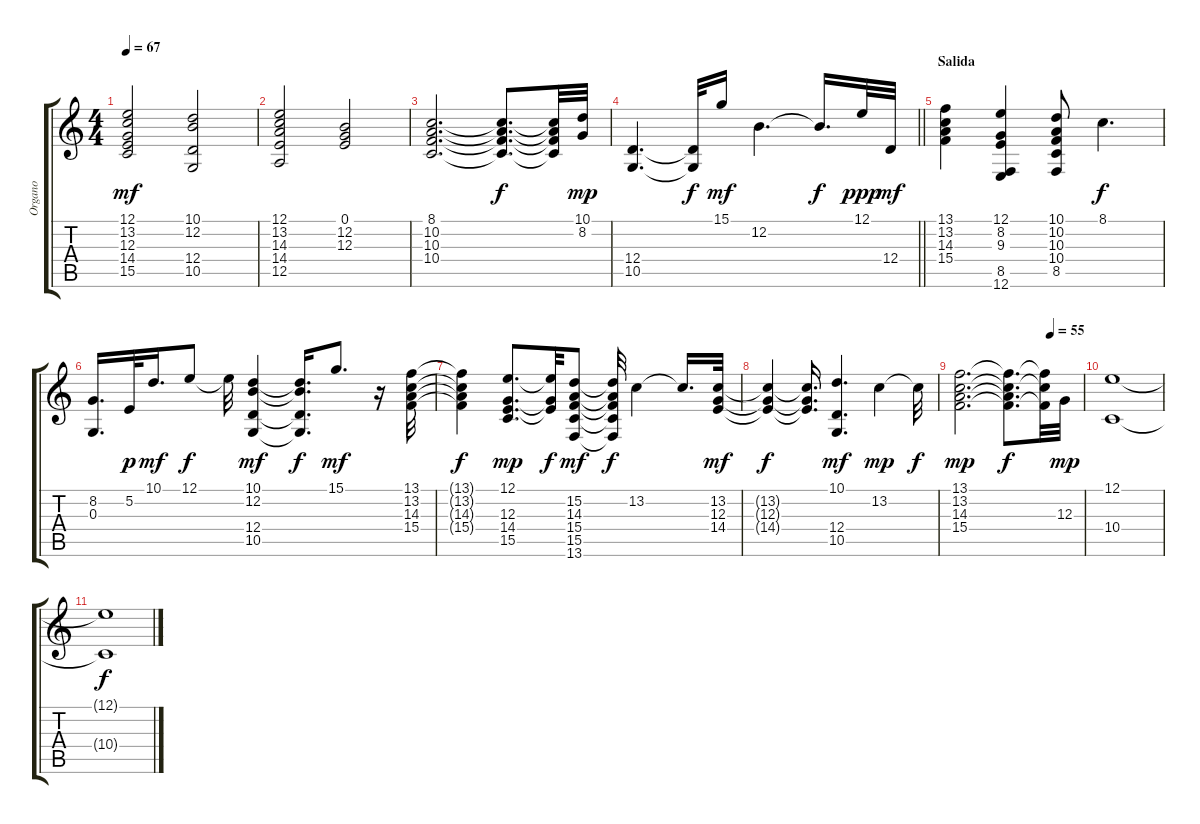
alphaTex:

\track ("Organo" "Organo") {instrument drawbarorgan}
\staff {score tabs}
\tuning (E4 B3 G3 D3 A2 E2) {hide}
\ts (4 4)
\tempo 67
\clef g2
\ks c
(12.1 13.2 12.3 14.4 15.5).2{dy mf} (10.1 12.2 12.4 10.5).2 |
(12.1 13.2 14.3 14.4 12.5).2 (0.1 12.2 12.3).2 |
(8.1 10.2 10.3 10.4).2{d} (8.1{t} 10.2{t} 10.3{t} 10.4{t}).8{d dy f} (8.1{t} 10.2{t} 10.3{t} 10.4{t}).32 (10.1 8.2).32{dy mp} |
\barLineRight lightlight
(12.4 10.5).4{d} (12.4{t} 10.5{t}).32{dy f} 15.1.16{dy mf} 12.2.4{d} 12.2{t}.16{d dy f} 12.1.32{dy ppp} 12.4.32{dy mf} |
\section ("" "Salida")
(13.1 13.2 14.3 15.4).4 (12.1 8.2 9.3 8.5 12.6).4 (10.1 10.2 10.3 10.4 8.5).8 8.1.4{d dy f} |
(8.2 0.3).16{d} 5.2.32{dy p} 10.1.16{d dy mf} 12.1.8{dy f} 12.1{t}.32 (10.1 12.2 12.4 10.5).4{dy mf} (10.1{t} 12.2{t} 12.4{t} 10.5{t}).16{d dy f} 15.1.8{d dy mf} r.16 (13.1 13.2 14.3 15.4).32 |
(13.1{t} 13.2{t} 14.3{t} 15.4{t}).4{dy f} (12.1 12.3 14.4 15.5).8{d dy mp} (12.1{t} 12.3{t} 14.4{t}).32{dy f} (15.2 14.3 15.4 15.5 13.6).8{dy mf} (15.2{t} 14.3{t} 15.4{t} 15.5{t} 13.6{t}).32{dy f} 13.2.4 13.2{t}.16{d} (13.2 12.3 14.4).32{dy mf} |
(13.2{t} 12.3{t} 14.4{t}).4{dy f} (13.2{t} 12.3{t} 14.4{t}).16{d} (10.1 12.4 10.5).4{d dy mf} 13.2.4{dy mp} 13.2{t}.32{dy f} |
\tempo (55 0.7395833333333334)
(13.1 13.2 14.3 15.4).2{d dy mp} (13.1{t} 13.2{t} 14.3{t} 15.4{t}).8{d dy f} (13.1{t} 13.2{t} 15.4{t}).32 12.3.32{dy mp} |
(12.1 10.4).1 |
(12.1{t} 10.4{t}).1{dy f}
